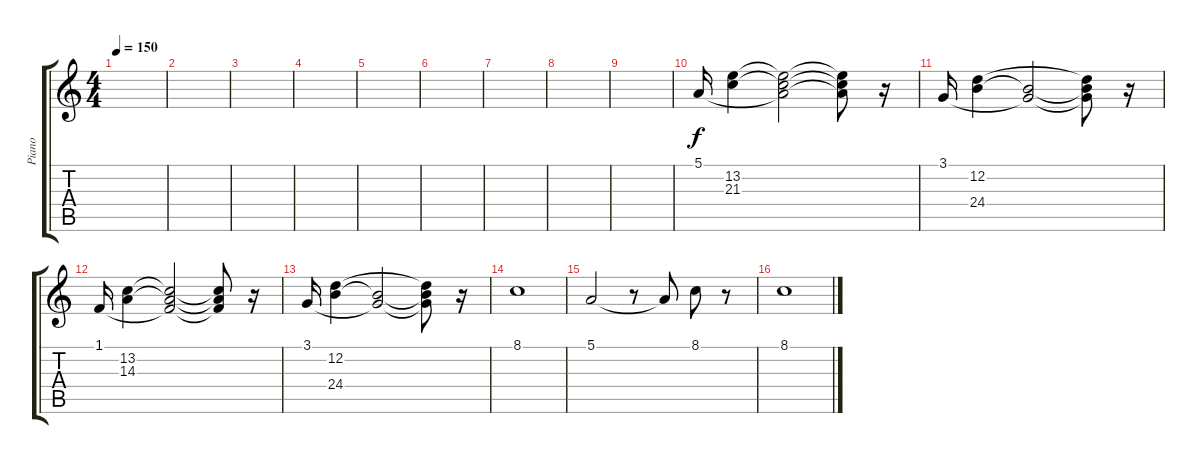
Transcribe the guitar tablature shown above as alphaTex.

\track ("Piano" "Piano") {instrument acousticgrandpiano}
\staff {score tabs}
\tuning (E4 B3 G3 D3 A2 E2) {hide}
\ts (4 4)
\tempo 150
\clef g2
\ks c
|
|
|
|
|
|
|
|
|
5.1.16 (13.2 21.3).4 (5.1{t} 13.2{t} 21.3{t}).2 (5.1{t} 13.2{t} 21.3{t}).8 r.16 |
3.1.16 (12.2 24.4).4 (3.1{t} 12.2{t}).2 (3.1{t} 12.2{t} 24.4{t}).8 r.16 |
1.1.16 (13.2 14.3).4 (1.1{t} 13.2{t} 14.3{t}).2 (1.1{t} 13.2{t} 14.3{t}).8 r.16 |
3.1.16 (12.2 24.4).4 (3.1{t} 12.2{t}).2 (3.1{t} 12.2{t} 24.4{t}).8 r.16 |
8.1.1 |
5.1.2 r.8 5.1{t}.8 8.1.8 r.8 |
8.1.1
